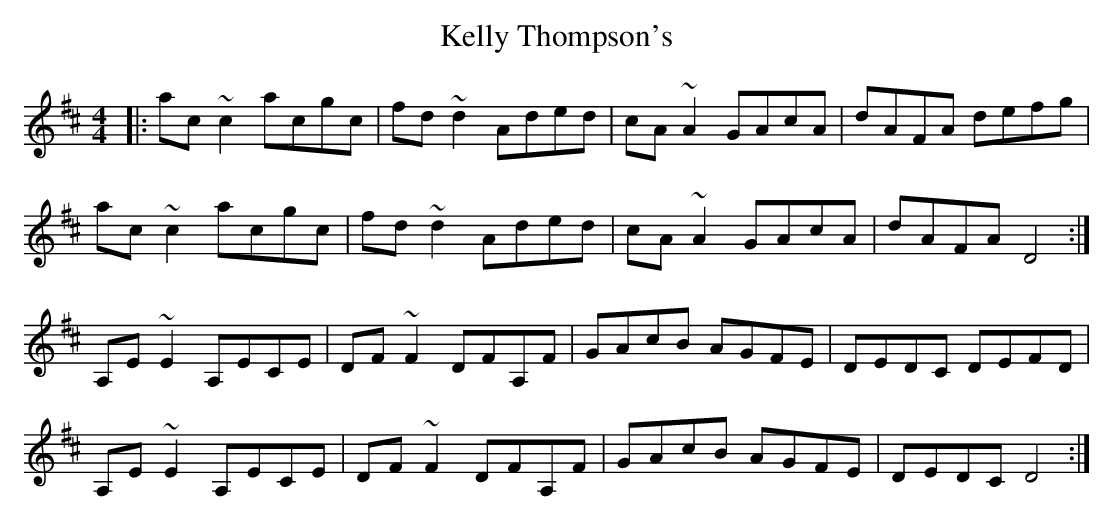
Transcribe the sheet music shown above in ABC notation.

X:1
T: Kelly Thompson's
M: 4/4
L: 1/8
K: Dmaj
|:ac~c2 acgc|fd~d2 Aded|cA~A2 GAcA|dAFA defg|
ac~c2 acgc|fd~d2 Aded|cA~A2 GAcA|dAFA D4:|
A,E~E2 A,ECE|DF~F2 DFA,F|GAcB AGFE|DEDC DEFD|
A,E~E2 A,ECE|DF~F2 DFA,F|GAcB AGFE|DEDC D4:|
